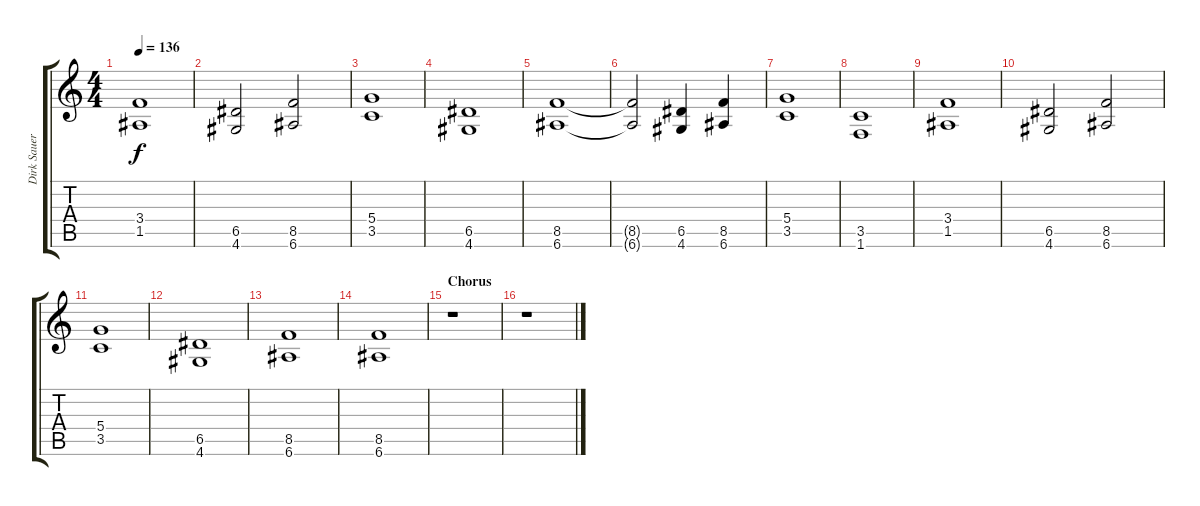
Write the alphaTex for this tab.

\track ("Dirk Sauer" "Dirk Sauer") {instrument distortionguitar}
\staff {score tabs}
\tuning (E4 B3 G3 D3 A2 E2) {hide}
\ts (4 4)
\tempo 136
\clef g2
\ks c
(3.4 1.5).1{dy f} |
(6.5 4.6).2 (8.5 6.6).2 |
(5.4 3.5).1 |
(6.5 4.6).1 |
(8.5 6.6).1 |
(8.5{t} 6.6{t}).2 (6.5 4.6).4 (8.5 6.6).4 |
(5.4 3.5).1 |
(3.5 1.6).1 |
(3.4 1.5).1 |
(6.5 4.6).2 (8.5 6.6).2 |
(5.4 3.5).1 |
(6.5 4.6).1 |
(8.5 6.6).1 |
(8.5 6.6).1 |
\section ("" "Chorus")
r.1 |
r.1
